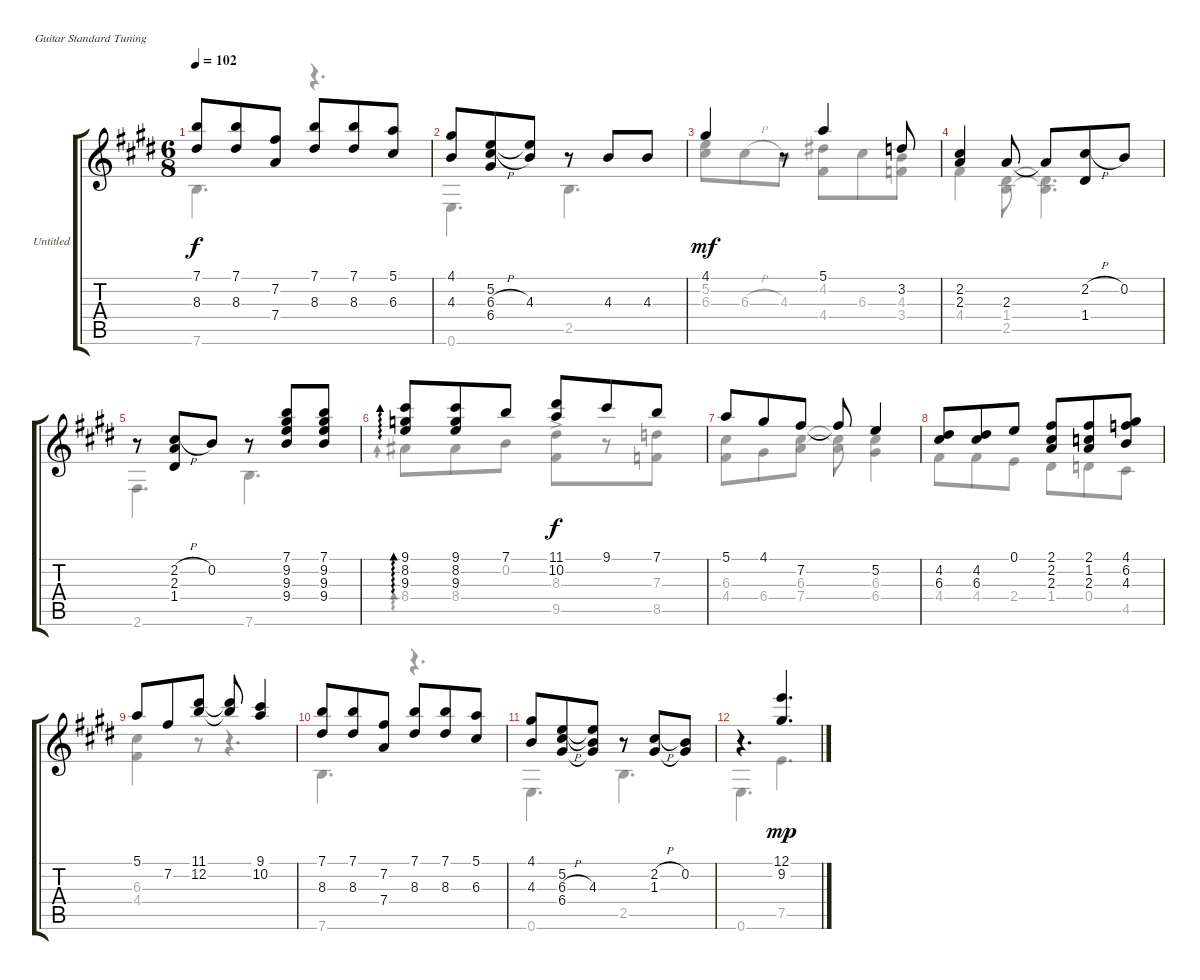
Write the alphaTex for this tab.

\bracketExtendMode groupsimilarinstruments
\firstSystemTrackNameOrientation horizontal
\otherSystemsTrackNameOrientation horizontal
\track ("Untitled" "Untitled") {instrument acousticguitarnylon}
\staff {score tabs}
\tuning (E4 B3 G3 D3 A2 E2)
\voice
\ts (6 8)
\tempo 102
\clef g2
\ks e
(7.1 8.3).8{dy f} (7.1 8.3).8 (7.2 7.4).8 (7.1 8.3).8 (7.1 8.3).8 (5.1 6.3).8 |
(4.1 4.3).8 (5.2 6.3{h} 6.4).8 (5.2{t} 4.3).8 r.8 4.3.8 4.3.8 |
4.1.4{dy mf} r.8 5.1.4 3.2.8 |
(2.2 2.3).4 2.3.8 2.3{t}.8 (2.2{h} 1.4).8 0.2.8 |
r.8 (2.2{h} 2.3 1.4).8 0.2.8 r.8 (7.1 9.2 9.3 9.4).8 (7.1 9.2 9.3 9.4).8 |
(9.1 8.2 9.3).8{ad 0} (9.1 8.2 9.3).8 7.1.8 (11.1 10.2).8{dy f} 9.1.8 7.1.8 |
5.1.8 4.1.8 7.2.8 7.2{t}.8 5.2.4 |
(4.2 6.3).8 (4.2 6.3).8 0.1.8 (2.1 2.2 2.3).8 (2.1 1.2 2.3).8 (4.1 6.2 4.3).8 |
5.1.8 7.2.8 (11.1 12.2).8 (11.1{t} 12.2{t}).8 (9.1 10.2).4 |
(7.1 8.3).8 (7.1 8.3).8 (7.2 7.4).8 (7.1 8.3).8 (7.1 8.3).8 (5.1 6.3).8 |
(4.1 4.3).8 (5.2 6.3{h} 6.4).8 (5.2{t} 4.3 6.4{t}).8 r.8 (2.2{h} 1.3).8 (0.2 1.3{t}).8 |
r.4{d} (12.1 9.2).4{d dy mp}
\voice
\clef g2
\ottava regular
\simile none
\ks e
7.6.4{d dy f} r.4{d} |
0.6.4{d} 2.5.4{d} |
(5.2 6.3).8{dy mf} 6.3{h}.8 4.3.8 (4.2 4.4).8 6.3.8 (4.3 3.4).8 |
4.4.4 (1.4 2.5).8 (1.4{t} 2.5{t}).4{d} |
2.6.4{d} 7.6.4{d} |
8.4.8{ad 0} 8.4.8 0.2.8 (8.3{ac} 9.5{ac}).8{dy f} r.8 (7.3 8.5).8 |
(6.3 4.4).8 6.4.8 (6.3 7.4).8 (6.3{t} 7.4{t}).8 (6.3{ac} 6.4{ac}).4 |
4.4.8 4.4.8 2.4.8 1.4.8 0.4.8 4.5.8 |
(6.3 4.4).4 r.8 r.4{d} |
7.6.4{d} r.4{d} |
0.6.4{d} 2.5.4{d} |
0.6.4{d} 7.5.4{d dy mp}
